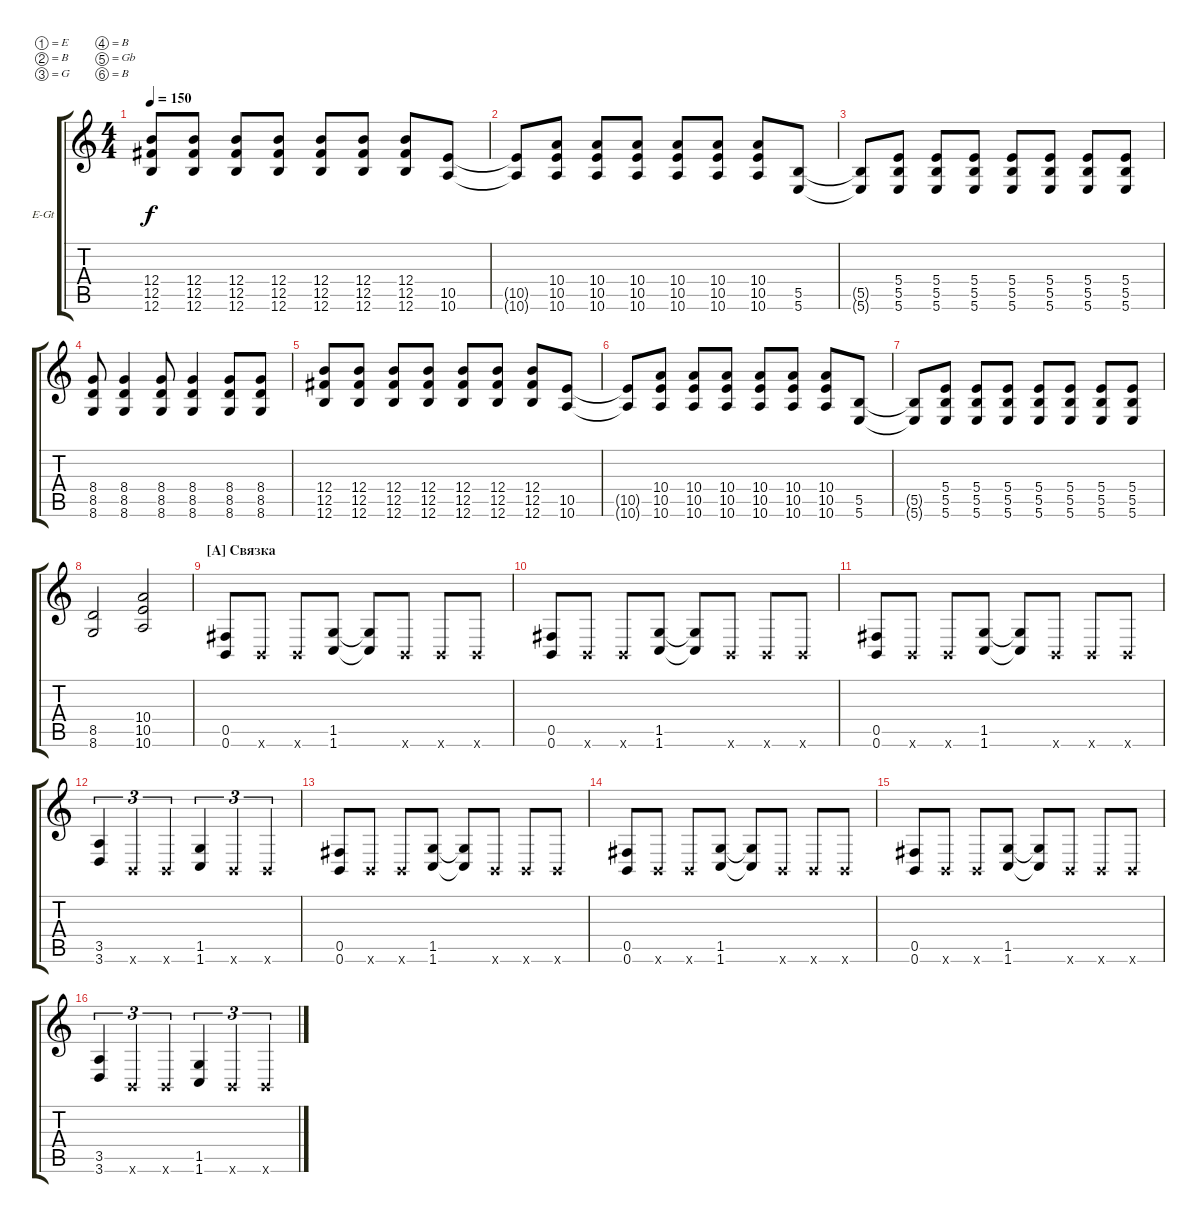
\defaultSystemsLayout 4
\bracketExtendMode groupsimilarinstruments
\firstSystemTrackNameOrientation horizontal
\otherSystemsTrackNameOrientation horizontal
\track ("Electric Guitar" "E-Gt") {instrument distortionguitar}
\staff {score tabs}
\tuning (E4 B3 G3 B2 Gb2 B1)
\ts (4 4)
\tempo 150
\clef g2
\ks c
(12.6 12.5 12.4).8{dy f} (12.6 12.5 12.4).8 (12.6 12.5 12.4).8 (12.6 12.5 12.4).8 (12.6 12.5 12.4).8 (12.6 12.5 12.4).8 (12.6 12.5 12.4).8 (10.6 10.5).8 |
(10.6{t} 10.5{t}).8 (10.6 10.5 10.4).8 (10.6 10.5 10.4).8 (10.6 10.5 10.4).8 (10.6 10.4 10.5).8 (10.6 10.5 10.4).8 (10.6 10.5 10.4).8 (5.6 5.5).8 |
(5.6{t} 5.5{t}).8 (5.6 5.4 5.5).8 (5.4 5.5 5.6).8 (5.6 5.5 5.4).8 (5.6 5.5 5.4).8 (5.6 5.5 5.4).8 (5.6 5.5 5.4).8 (5.6 5.5 5.4).8 |
(8.6 8.5 8.4).8 (8.6 8.5 8.4).4 (8.6 8.5 8.4).8 (8.6 8.5 8.4).4 (8.6 8.5 8.4).8 (8.6 8.5 8.4).8 |
(12.6 12.5 12.4).8 (12.6 12.5 12.4).8 (12.6 12.5 12.4).8 (12.6 12.5 12.4).8 (12.6 12.5 12.4).8 (12.6 12.5 12.4).8 (12.6 12.5 12.4).8 (10.6 10.5).8 |
(10.6{t} 10.5{t}).8 (10.6 10.5 10.4).8 (10.6 10.5 10.4).8 (10.6 10.5 10.4).8 (10.6 10.4 10.5).8 (10.6 10.5 10.4).8 (10.6 10.5 10.4).8 (5.6 5.5).8 |
(5.6{t} 5.5{t}).8 (5.6 5.4 5.5).8 (5.4 5.5 5.6).8 (5.6 5.5 5.4).8 (5.6 5.5 5.4).8 (5.6 5.5 5.4).8 (5.6 5.5 5.4).8 (5.6 5.5 5.4).8 |
(8.6 8.5).2 (10.6 10.5 10.4).2 |
\section ("A" "Связка")
(0.6 0.5).8 0.6{x}.8 0.6{x}.8 (1.6 1.5).8 (1.6{t} 1.5{t}).8 0.6{x}.8 0.6{x}.8 0.6{x}.8 |
(0.6 0.5).8 0.6{x}.8 0.6{x}.8 (1.6 1.5).8 (1.6{t} 1.5{t}).8 0.6{x}.8 0.6{x}.8 0.6{x}.8 |
(0.6 0.5).8 0.6{x}.8 0.6{x}.8 (1.6 1.5).8 (1.6{t} 1.5{t}).8 0.6{x}.8 0.6{x}.8 0.6{x}.8 |
(3.6 3.5).4{tu (3 2)} 0.6{x}.4{tu (3 2)} 0.6{x}.4{tu (3 2)} (1.6 1.5).4{tu (3 2)} 0.6{x}.4{tu (3 2)} 0.6{x}.4{tu (3 2)} |
(0.6 0.5).8 0.6{x}.8 0.6{x}.8 (1.6 1.5).8 (1.6{t} 1.5{t}).8 0.6{x}.8 0.6{x}.8 0.6{x}.8 |
(0.6 0.5).8 0.6{x}.8 0.6{x}.8 (1.6 1.5).8 (1.6{t} 1.5{t}).8 0.6{x}.8 0.6{x}.8 0.6{x}.8 |
(0.6 0.5).8 0.6{x}.8 0.6{x}.8 (1.6 1.5).8 (1.6{t} 1.5{t}).8 0.6{x}.8 0.6{x}.8 0.6{x}.8 |
(3.6 3.5).4{tu (3 2)} 0.6{x}.4{tu (3 2)} 0.6{x}.4{tu (3 2)} (1.6 1.5).4{tu (3 2)} 0.6{x}.4{tu (3 2)} 0.6{x}.4{tu (3 2)}
